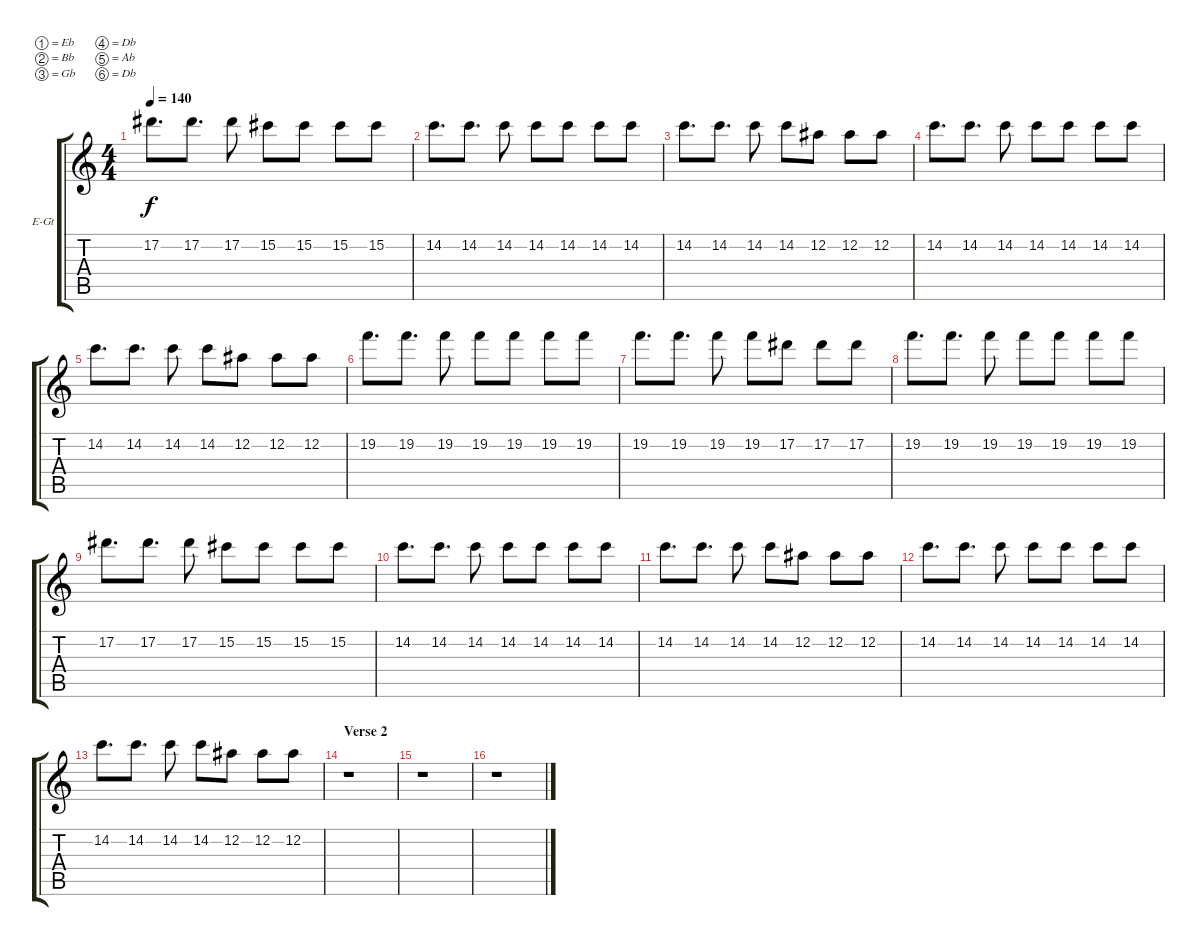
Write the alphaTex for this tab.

\defaultSystemsLayout 4
\bracketExtendMode groupsimilarinstruments
\firstSystemTrackNameOrientation horizontal
\otherSystemsTrackNameOrientation horizontal
\track ("Extra Riff - (Paul Marc)" "E-Gt") {instrument distortionguitar}
\staff {score tabs}
\tuning (Eb4 Bb3 Gb3 Db3 Ab2 Db2)
\ts (4 4)
\tempo 140
\clef g2
\ks c
17.2.8{d dy f} 17.2.8{d} 17.2.8 15.2.8 15.2.8 15.2.8 15.2.8 |
14.2.8{d} 14.2.8{d} 14.2.8 14.2.8 14.2.8 14.2.8 14.2.8 |
14.2.8{d} 14.2.8{d} 14.2.8 14.2.8 12.2.8 12.2.8 12.2.8 |
14.2.8{d} 14.2.8{d} 14.2.8 14.2.8 14.2.8 14.2.8 14.2.8 |
14.2.8{d} 14.2.8{d} 14.2.8 14.2.8 12.2.8 12.2.8 12.2.8 |
19.2.8{d} 19.2.8{d} 19.2.8 19.2.8 19.2.8 19.2.8 19.2.8 |
19.2.8{d} 19.2.8{d} 19.2.8 19.2.8 17.2.8 17.2.8 17.2.8 |
19.2.8{d} 19.2.8{d} 19.2.8 19.2.8 19.2.8 19.2.8 19.2.8 |
17.2.8{d} 17.2.8{d} 17.2.8 15.2.8 15.2.8 15.2.8 15.2.8 |
14.2.8{d} 14.2.8{d} 14.2.8 14.2.8 14.2.8 14.2.8 14.2.8 |
14.2.8{d} 14.2.8{d} 14.2.8 14.2.8 12.2.8 12.2.8 12.2.8 |
14.2.8{d} 14.2.8{d} 14.2.8 14.2.8 14.2.8 14.2.8 14.2.8 |
14.2.8{d} 14.2.8{d} 14.2.8 14.2.8 12.2.8 12.2.8 12.2.8 |
\section ("" "Verse 2")
r.1 |
r.1 |
r.1
